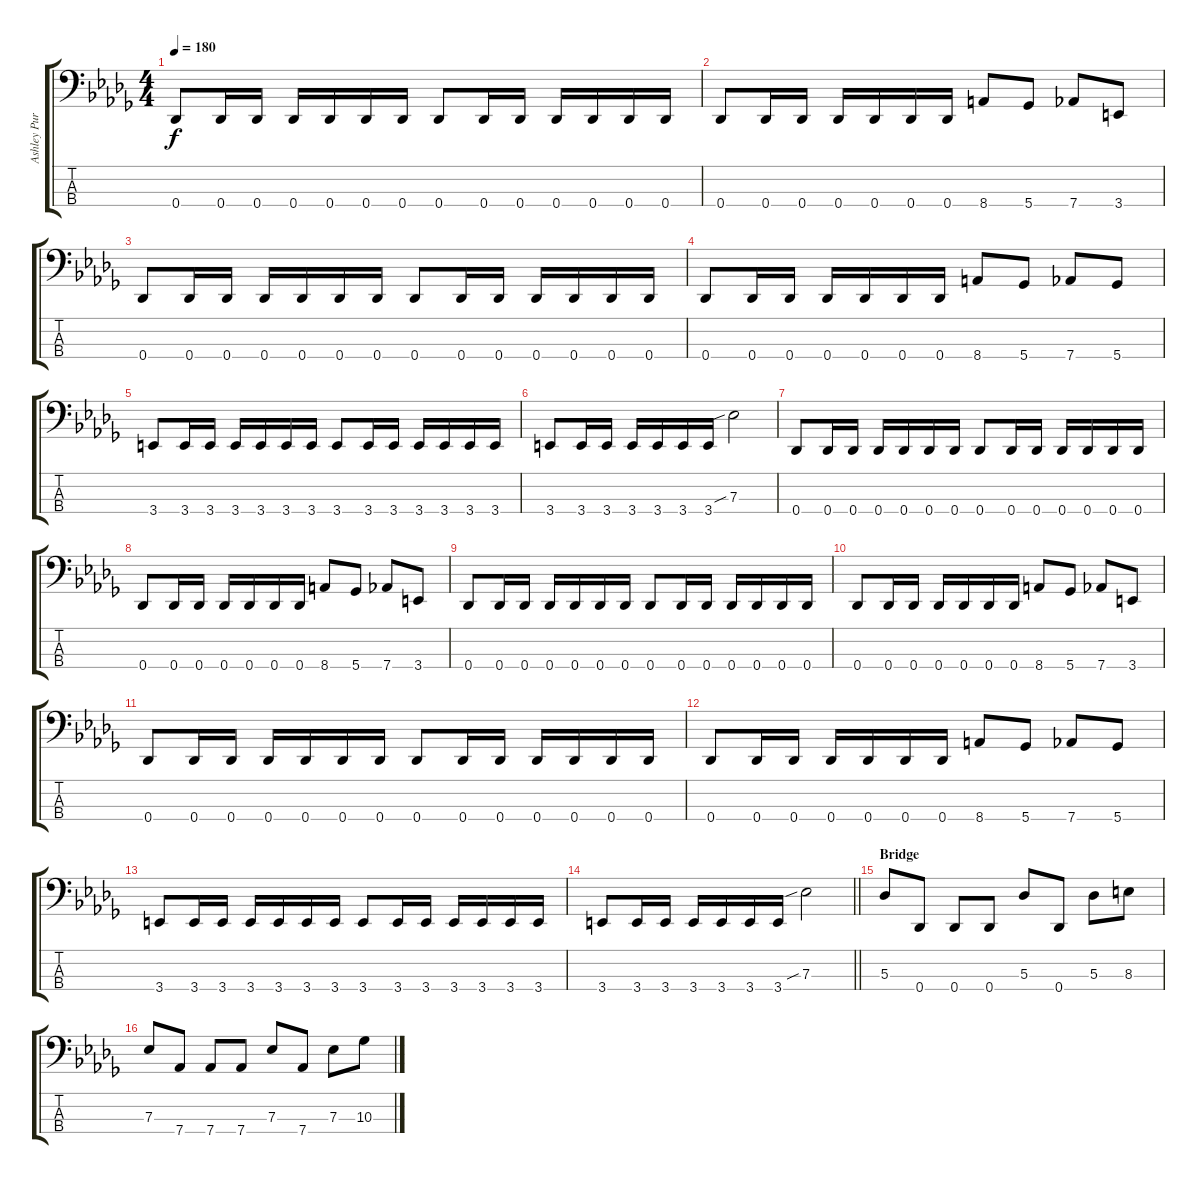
\track ("Ashley Purdy" "Ashley Pur") {instrument electricbasspick}
\staff {score tabs}
\tuning (Gb2 Db2 Ab1 Db1) {hide}
\ts (4 4)
\tempo 180
\clef f4
\ks db
0.4.8{dy f} 0.4.16 0.4.16 0.4.16 0.4.16 0.4.16 0.4.16 0.4.8 0.4.16 0.4.16 0.4.16 0.4.16 0.4.16 0.4.16 |
0.4.8 0.4.16 0.4.16 0.4.16 0.4.16 0.4.16 0.4.16 8.4.8 5.4.8 7.4.8 3.4.8 |
0.4.8 0.4.16 0.4.16 0.4.16 0.4.16 0.4.16 0.4.16 0.4.8 0.4.16 0.4.16 0.4.16 0.4.16 0.4.16 0.4.16 |
0.4.8 0.4.16 0.4.16 0.4.16 0.4.16 0.4.16 0.4.16 8.4.8 5.4.8 7.4.8 5.4.8 |
3.4.8 3.4.16 3.4.16 3.4.16 3.4.16 3.4.16 3.4.16 3.4.8 3.4.16 3.4.16 3.4.16 3.4.16 3.4.16 3.4.16 |
3.4.8 3.4.16 3.4.16 3.4.16 3.4.16 3.4.16 3.4.16 7.3{sib}.2 |
0.4.8 0.4.16 0.4.16 0.4.16 0.4.16 0.4.16 0.4.16 0.4.8 0.4.16 0.4.16 0.4.16 0.4.16 0.4.16 0.4.16 |
0.4.8 0.4.16 0.4.16 0.4.16 0.4.16 0.4.16 0.4.16 8.4.8 5.4.8 7.4.8 3.4.8 |
0.4.8 0.4.16 0.4.16 0.4.16 0.4.16 0.4.16 0.4.16 0.4.8 0.4.16 0.4.16 0.4.16 0.4.16 0.4.16 0.4.16 |
0.4.8 0.4.16 0.4.16 0.4.16 0.4.16 0.4.16 0.4.16 8.4.8 5.4.8 7.4.8 3.4.8 |
0.4.8 0.4.16 0.4.16 0.4.16 0.4.16 0.4.16 0.4.16 0.4.8 0.4.16 0.4.16 0.4.16 0.4.16 0.4.16 0.4.16 |
0.4.8 0.4.16 0.4.16 0.4.16 0.4.16 0.4.16 0.4.16 8.4.8 5.4.8 7.4.8 5.4.8 |
3.4.8 3.4.16 3.4.16 3.4.16 3.4.16 3.4.16 3.4.16 3.4.8 3.4.16 3.4.16 3.4.16 3.4.16 3.4.16 3.4.16 |
\barLineRight lightlight
3.4.8 3.4.16 3.4.16 3.4.16 3.4.16 3.4.16 3.4.16 7.3{sib}.2 |
\section ("" "Bridge")
5.3.8 0.4.8 0.4.8 0.4.8 5.3.8 0.4.8 5.3.8 8.3.8 |
7.3.8 7.4.8 7.4.8 7.4.8 7.3.8 7.4.8 7.3.8 10.3.8
